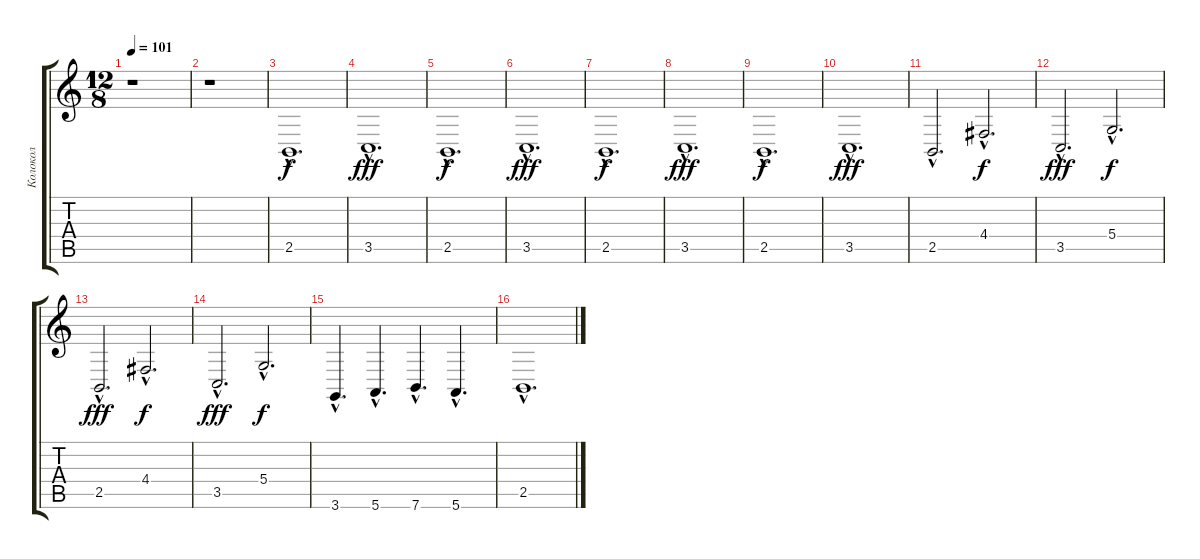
\track ("Колокол" "Колокол") {instrument tubularbells}
\staff {score tabs}
\tuning (E4 B3 G3 D3 A2 E2) {hide}
\ts (12 8)
\tempo 101
\clef g2
\ks c
r.1{dy f instrument tubularbells} |
r.1 |
2.5{hac}.1{d} |
3.5{hac}.1{d dy fff} |
2.5{hac}.1{d dy f} |
3.5{hac}.1{d dy fff} |
2.5{hac}.1{d dy f} |
3.5{hac}.1{d dy fff} |
2.5{hac}.1{d dy f} |
3.5{hac}.1{d dy fff} |
2.5{hac}.2{d} 4.4{hac}.2{d dy f} |
3.5{hac}.2{d dy fff} 5.4{hac}.2{d dy f} |
2.5{hac}.2{d dy fff} 4.4{hac}.2{d dy f} |
3.5{hac}.2{d dy fff} 5.4{hac}.2{d dy f} |
3.6{hac}.4{d} 5.6{hac}.4{d} 7.6{hac}.4{d} 5.6{hac}.4{d} |
2.5{hac}.1{d}
